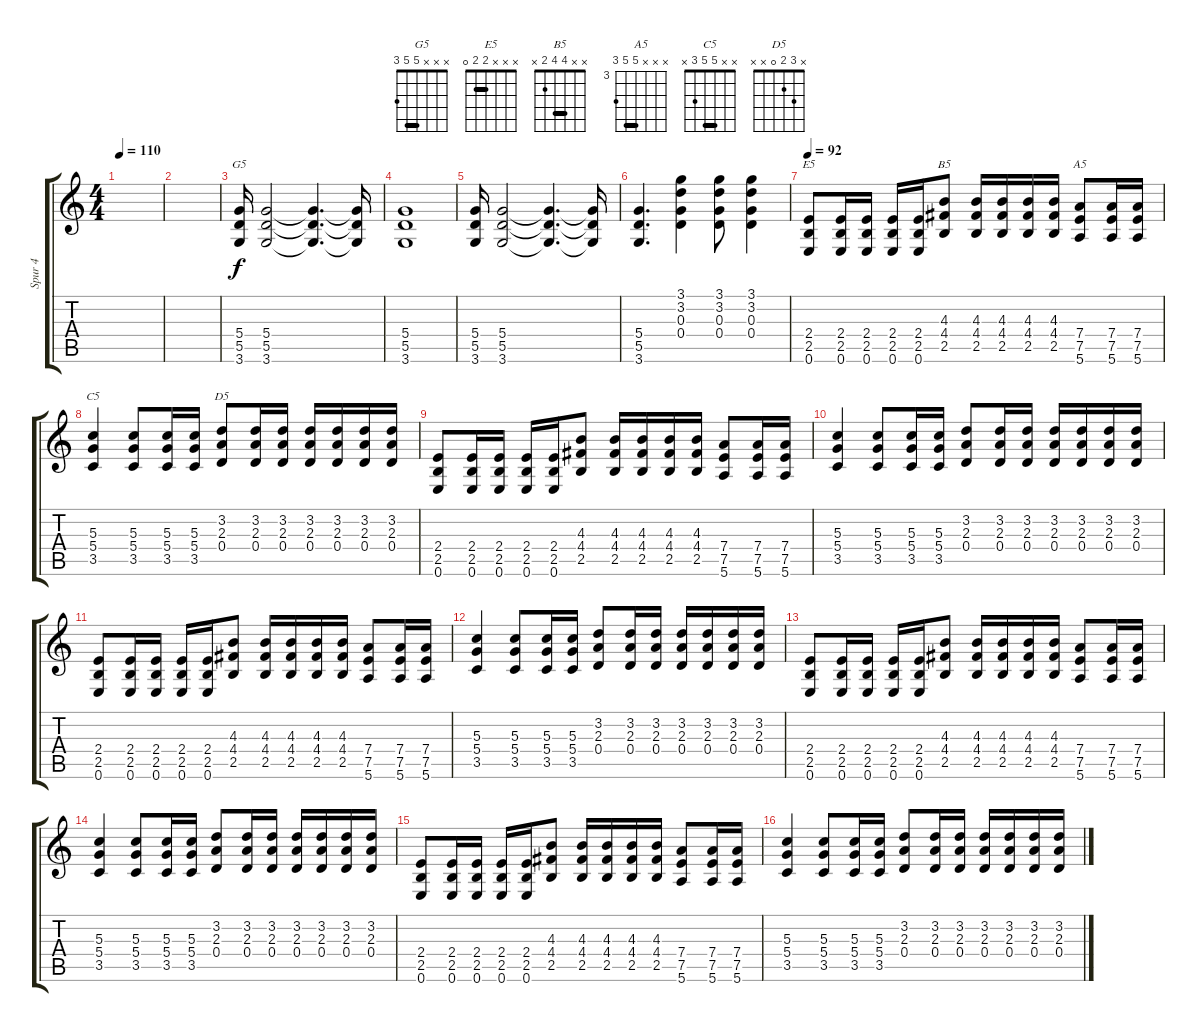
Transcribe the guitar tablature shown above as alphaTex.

\track ("Spur 4" "Spur 4") {mute instrument distortionguitar}
\staff {score tabs}
\tuning (E4 B3 G3 D3 A2 E2) {hide}
\chord ("G5" x x x 5 5 3) {barre 5}
\chord ("E5" x x x 2 2 0) {barre 2}
\chord ("B5" x x 4 4 2 x) {barre 4}
\chord ("A5" x x x 7 7 5) {firstfret 3 barre 7}
\chord ("C5" x x 5 5 3 x) {barre 5}
\chord ("D5" x 3 2 0 x x)
\ts (4 4)
\tempo 110
\clef g2
\ks c
|
|
(5.4 5.5 3.6).16{ch "G5"} (5.4 5.5 3.6).2 (5.4{t} 5.5{t} 3.6{t}).4{d} (5.4{t} 5.5{t} 3.6{t}).16 |
(5.4 5.5 3.6).1 |
(5.4 5.5 3.6).16 (5.4 5.5 3.6).2 (5.4{t} 5.5{t} 3.6{t}).4{d} (5.4{t} 5.5{t} 3.6{t}).16 |
(5.4 5.5 3.6).4{d} (3.1 3.2 0.3 0.4).4 (3.1 3.2 0.3 0.4).8 (3.1 3.2 0.3 0.4).4 |
\tempo 92
(2.4 2.5 0.6).8{ch "E5"} (2.4 2.5 0.6).16 (2.4 2.5 0.6).16 (2.4 2.5 0.6).16 (2.4 2.5 0.6).16 (4.3 4.4 2.5).8{ch "B5"} (4.3 4.4 2.5).16 (4.3 4.4 2.5).16 (4.3 4.4 2.5).16 (4.3 4.4 2.5).16 (7.4 7.5 5.6).8{ch "A5"} (7.4 7.5 5.6).16 (7.4 7.5 5.6).16 |
(5.3 5.4 3.5).4{ch "C5"} (5.3 5.4 3.5).8 (5.3 5.4 3.5).16 (5.3 5.4 3.5).16 (3.2 2.3 0.4).8{ch "D5"} (3.2 2.3 0.4).16 (3.2 2.3 0.4).16 (3.2 2.3 0.4).16 (3.2 2.3 0.4).16 (3.2 2.3 0.4).16 (3.2 2.3 0.4).16 |
(2.4 2.5 0.6).8 (2.4 2.5 0.6).16 (2.4 2.5 0.6).16 (2.4 2.5 0.6).16 (2.4 2.5 0.6).16 (4.3 4.4 2.5).8 (4.3 4.4 2.5).16 (4.3 4.4 2.5).16 (4.3 4.4 2.5).16 (4.3 4.4 2.5).16 (7.4 7.5 5.6).8 (7.4 7.5 5.6).16 (7.4 7.5 5.6).16 |
(5.3 5.4 3.5).4 (5.3 5.4 3.5).8 (5.3 5.4 3.5).16 (5.3 5.4 3.5).16 (3.2 2.3 0.4).8 (3.2 2.3 0.4).16 (3.2 2.3 0.4).16 (3.2 2.3 0.4).16 (3.2 2.3 0.4).16 (3.2 2.3 0.4).16 (3.2 2.3 0.4).16 |
(2.4 2.5 0.6).8 (2.4 2.5 0.6).16 (2.4 2.5 0.6).16 (2.4 2.5 0.6).16 (2.4 2.5 0.6).16 (4.3 4.4 2.5).8 (4.3 4.4 2.5).16 (4.3 4.4 2.5).16 (4.3 4.4 2.5).16 (4.3 4.4 2.5).16 (7.4 7.5 5.6).8 (7.4 7.5 5.6).16 (7.4 7.5 5.6).16 |
(5.3 5.4 3.5).4 (5.3 5.4 3.5).8 (5.3 5.4 3.5).16 (5.3 5.4 3.5).16 (3.2 2.3 0.4).8 (3.2 2.3 0.4).16 (3.2 2.3 0.4).16 (3.2 2.3 0.4).16 (3.2 2.3 0.4).16 (3.2 2.3 0.4).16 (3.2 2.3 0.4).16 |
(2.4 2.5 0.6).8 (2.4 2.5 0.6).16 (2.4 2.5 0.6).16 (2.4 2.5 0.6).16 (2.4 2.5 0.6).16 (4.3 4.4 2.5).8 (4.3 4.4 2.5).16 (4.3 4.4 2.5).16 (4.3 4.4 2.5).16 (4.3 4.4 2.5).16 (7.4 7.5 5.6).8 (7.4 7.5 5.6).16 (7.4 7.5 5.6).16 |
(5.3 5.4 3.5).4 (5.3 5.4 3.5).8 (5.3 5.4 3.5).16 (5.3 5.4 3.5).16 (3.2 2.3 0.4).8 (3.2 2.3 0.4).16 (3.2 2.3 0.4).16 (3.2 2.3 0.4).16 (3.2 2.3 0.4).16 (3.2 2.3 0.4).16 (3.2 2.3 0.4).16 |
(2.4 2.5 0.6).8 (2.4 2.5 0.6).16 (2.4 2.5 0.6).16 (2.4 2.5 0.6).16 (2.4 2.5 0.6).16 (4.3 4.4 2.5).8 (4.3 4.4 2.5).16 (4.3 4.4 2.5).16 (4.3 4.4 2.5).16 (4.3 4.4 2.5).16 (7.4 7.5 5.6).8 (7.4 7.5 5.6).16 (7.4 7.5 5.6).16 |
(5.3 5.4 3.5).4 (5.3 5.4 3.5).8 (5.3 5.4 3.5).16 (5.3 5.4 3.5).16 (3.2 2.3 0.4).8 (3.2 2.3 0.4).16 (3.2 2.3 0.4).16 (3.2 2.3 0.4).16 (3.2 2.3 0.4).16 (3.2 2.3 0.4).16 (3.2 2.3 0.4).16
